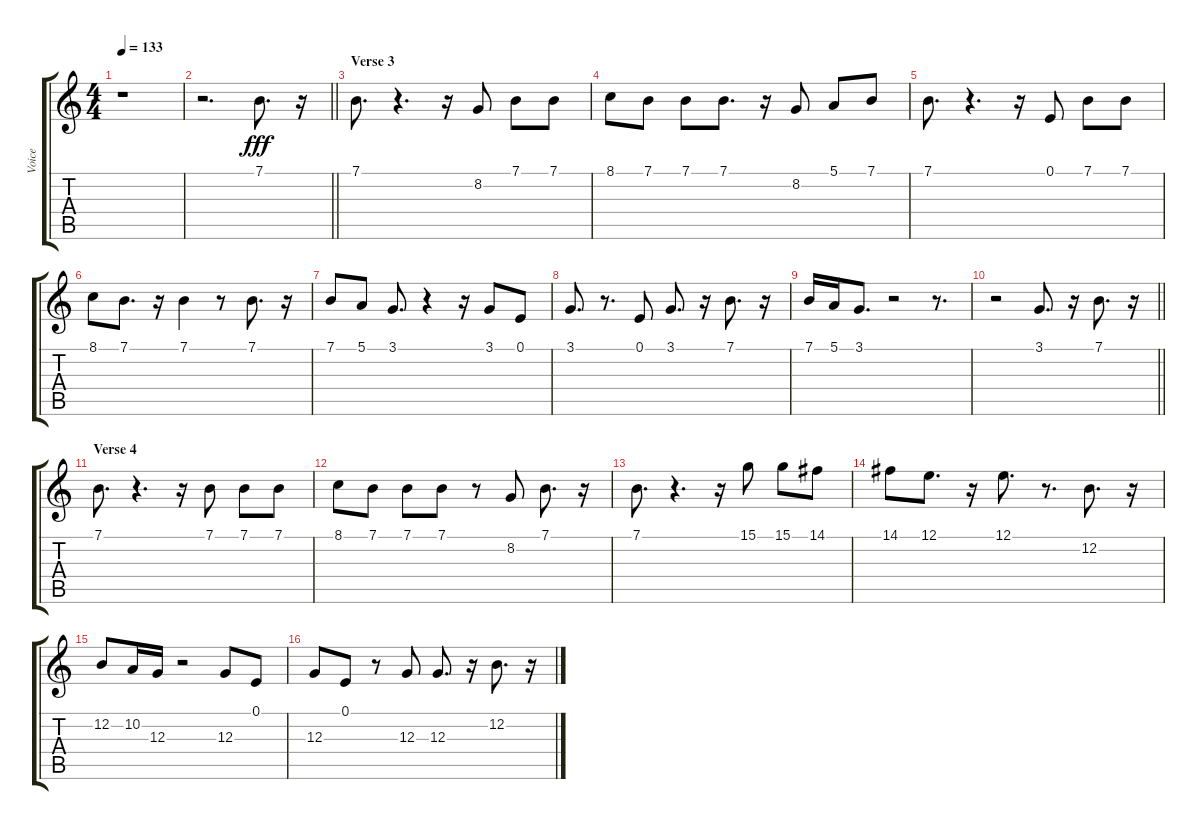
\track ("Voice" "Voice") {instrument synthbrass1}
\staff {score tabs}
\tuning (E4 B3 G3 D3 A2 E2) {hide}
\ts (4 4)
\tempo 133
\clef g2
\ks c
r.1{dy fff} |
\barLineRight lightlight
r.2{d} 7.1.8{d} r.16 |
\section ("" "Verse 3")
7.1.8{d} r.4{d} r.16 8.2.8 7.1.8 7.1.8 |
8.1.8 7.1.8 7.1.8 7.1.8{d} r.16 8.2.8 5.1.8 7.1.8 |
7.1.8{d} r.4{d} r.16 0.1.8 7.1.8 7.1.8 |
8.1.8 7.1.8{d} r.16 7.1.4 r.8 7.1.8{d} r.16 |
7.1.8 5.1.8 3.1.8{d} r.4 r.16 3.1.8 0.1.8 |
3.1.8{d} r.8{d} 0.1.8 3.1.8{d} r.16 7.1.8{d} r.16 |
7.1.16 5.1.16 3.1.8{d} r.2 r.8{d} |
\barLineRight lightlight
r.2 3.1.8{d} r.16 7.1.8{d} r.16 |
\section ("" "Verse 4")
7.1.8{d} r.4{d} r.16 7.1.8 7.1.8 7.1.8 |
8.1.8 7.1.8 7.1.8 7.1.8 r.8 8.2.8 7.1.8{d} r.16 |
7.1.8{d} r.4{d} r.16 15.1.8 15.1.8 14.1.8 |
14.1.8 12.1.8{d} r.16 12.1.8{d} r.8{d} 12.2.8{d} r.16 |
12.2.8 10.2.16 12.3.16 r.2 12.3.8 0.1.8 |
12.3.8 0.1.8 r.8 12.3.8 12.3.8{d} r.16 12.2.8{d} r.16
